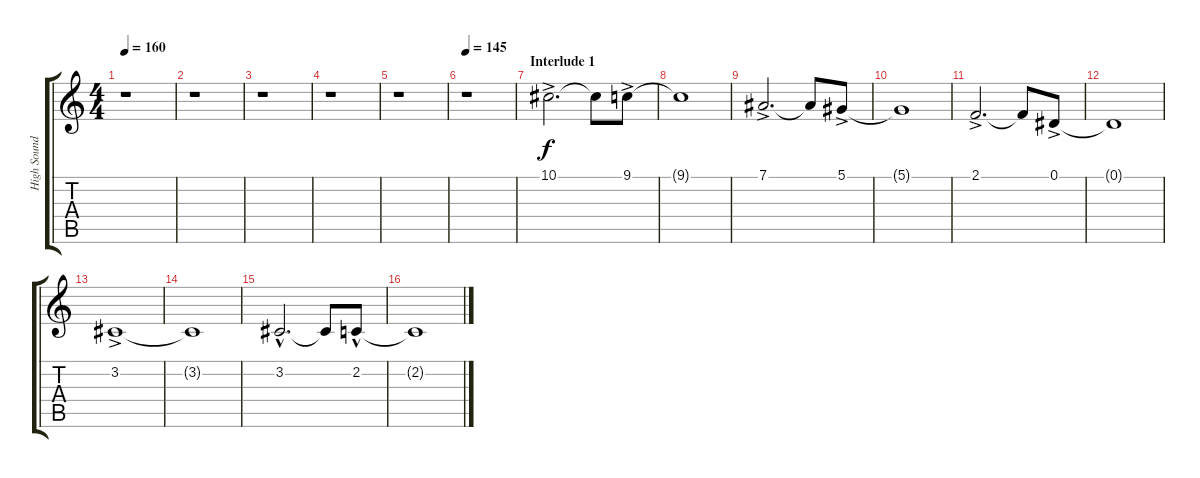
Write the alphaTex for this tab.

\track ("High Sound" "High Sound") {instrument ocarina}
\staff {score tabs}
\tuning (Eb4 Bb3 Gb3 Db3 Ab2 Eb2) {hide}
\ts (4 4)
\tempo 160
\clef g2
\ks c
r.1{dy f} |
r.1 |
r.1 |
r.1 |
r.1 |
\tempo 145
r.1 |
\section ("" "Interlude 1")
10.1{ac}.2{d} 10.1{t}.8 9.1{ac}.8 |
9.1{t}.1 |
7.1{ac}.2{d} 7.1{t}.8 5.1{ac}.8 |
5.1{t}.1 |
2.1{ac}.2{d} 2.1{t}.8 0.1{ac}.8 |
0.1{t}.1 |
3.2{ac}.1 |
3.2{t}.1 |
3.2{hac}.2{d} 3.2{t}.8 2.2{hac}.8 |
2.2{t}.1
